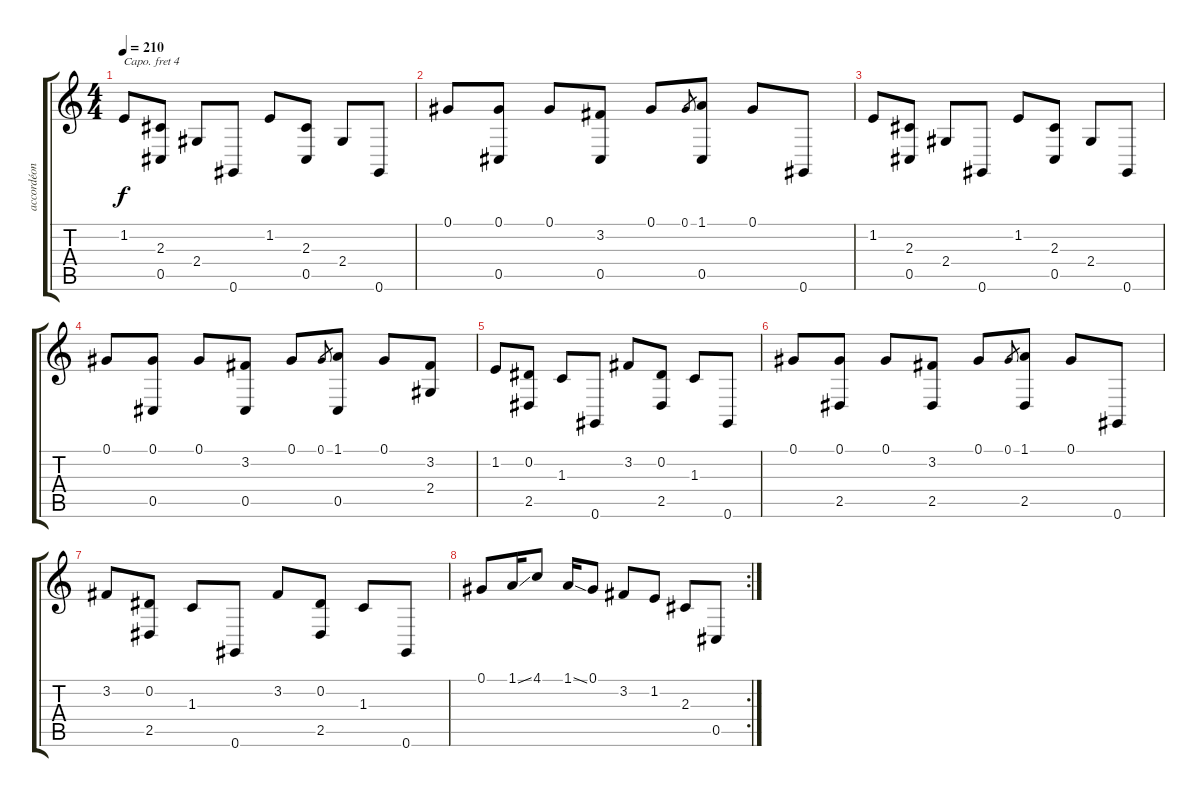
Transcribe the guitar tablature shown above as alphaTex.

\track ("accordéon" "accordéon") {instrument accordion}
\staff {score tabs}
\capo 4
\tuning (E4 B3 G3 D3 A2 E2) {hide}
\ts (4 4)
\tempo 210
\clef g2
\ks c
1.2.8{dy f} (2.3 0.5).8 2.4.8 0.6.8 1.2.8 (2.3 0.5).8 2.4.8 0.6.8 |
0.1.8 (0.1 0.5).8 0.1.8 (3.2 0.5).8 0.1.8 0.1.8{gr} (1.1 0.5).8 0.1.8 0.6.8 |
1.2.8 (2.3 0.5).8 2.4.8 0.6.8 1.2.8 (2.3 0.5).8 2.4.8 0.6.8 |
0.1.8 (0.1 0.5).8 0.1.8 (3.2 0.5).8 0.1.8 0.1.8{gr} (1.1 0.5).8 0.1.8 (3.2 2.4).8 |
1.2.8 (0.2 2.5).8 1.3.8 0.6.8 3.2.8 (0.2 2.5).8 1.3.8 0.6.8 |
0.1.8 (0.1 2.5).8 0.1.8 (3.2 2.5).8 0.1.8 0.1.8{gr} (1.1 2.5).8 0.1.8 0.6.8 |
3.2.8 (0.2 2.5).8 1.3.8 0.6.8 3.2.8 (0.2 2.5).8 1.3.8 0.6.8 |
\rc 2
0.1.8 1.1{ss}.16 4.1.8 1.1{ss}.16 0.1.8 3.2.8 1.2.8 2.3.8 0.5.8
